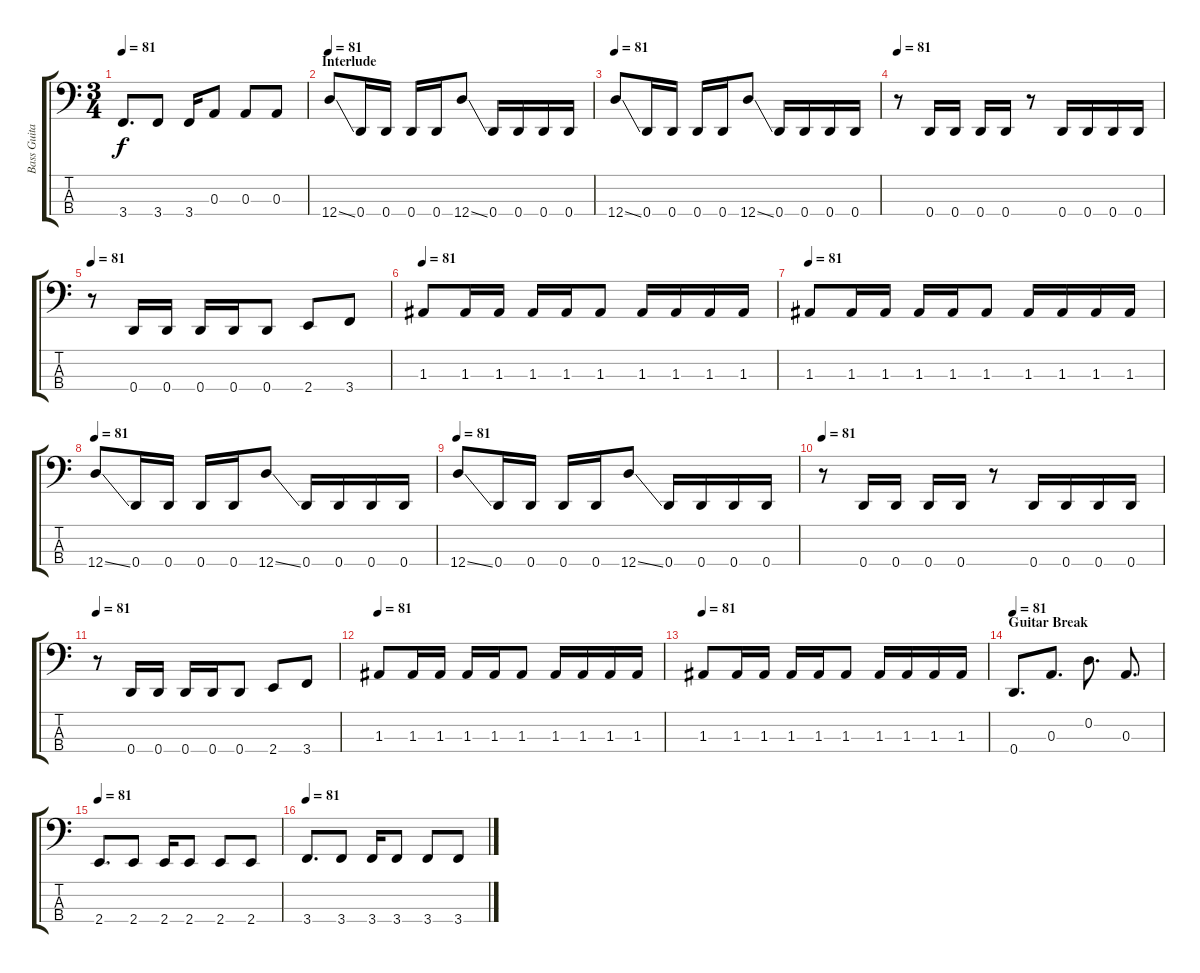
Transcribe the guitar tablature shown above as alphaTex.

\track ("Bass Guitar" "Bass Guita") {instrument electricbasspick}
\staff {score tabs}
\tuning (G2 D2 A1 D1) {hide}
\ts (3 4)
\tempo 81
\clef f4
\ks c
3.4.8{d dy f} 3.4.8 3.4.16 0.3.8 0.3.8 0.3.8 |
\section ("" "Interlude")
\tempo 81
12.4{ss}.8 0.4.16 0.4.16 0.4.16 0.4.16 12.4{ss}.8 0.4.16 0.4.16 0.4.16 0.4.16 |
\tempo 81
12.4{ss}.8 0.4.16 0.4.16 0.4.16 0.4.16 12.4{ss}.8 0.4.16 0.4.16 0.4.16 0.4.16 |
\tempo 81
r.8 0.4.16 0.4.16 0.4.16 0.4.16 r.8 0.4.16 0.4.16 0.4.16 0.4.16 |
\tempo 81
r.8 0.4.16 0.4.16 0.4.16 0.4.16 0.4.8 2.4.8 3.4.8 |
\tempo 81
1.3.8 1.3.16 1.3.16 1.3.16 1.3.16 1.3.8 1.3.16 1.3.16 1.3.16 1.3.16 |
\tempo 81
1.3.8 1.3.16 1.3.16 1.3.16 1.3.16 1.3.8 1.3.16 1.3.16 1.3.16 1.3.16 |
\tempo 81
12.4{ss}.8 0.4.16 0.4.16 0.4.16 0.4.16 12.4{ss}.8 0.4.16 0.4.16 0.4.16 0.4.16 |
\tempo 81
12.4{ss}.8 0.4.16 0.4.16 0.4.16 0.4.16 12.4{ss}.8 0.4.16 0.4.16 0.4.16 0.4.16 |
\tempo 81
r.8 0.4.16 0.4.16 0.4.16 0.4.16 r.8 0.4.16 0.4.16 0.4.16 0.4.16 |
\tempo 81
r.8 0.4.16 0.4.16 0.4.16 0.4.16 0.4.8 2.4.8 3.4.8 |
\tempo 81
1.3.8 1.3.16 1.3.16 1.3.16 1.3.16 1.3.8 1.3.16 1.3.16 1.3.16 1.3.16 |
\tempo 81
1.3.8 1.3.16 1.3.16 1.3.16 1.3.16 1.3.8 1.3.16 1.3.16 1.3.16 1.3.16 |
\section ("" "Guitar Break")
\tempo 81
0.4.8{d} 0.3.8{d} 0.2.8{d} 0.3.8{d} |
\tempo 81
2.4.8{d} 2.4.8 2.4.16 2.4.8 2.4.8 2.4.8 |
\tempo 81
3.4.8{d} 3.4.8 3.4.16 3.4.8 3.4.8 3.4.8
